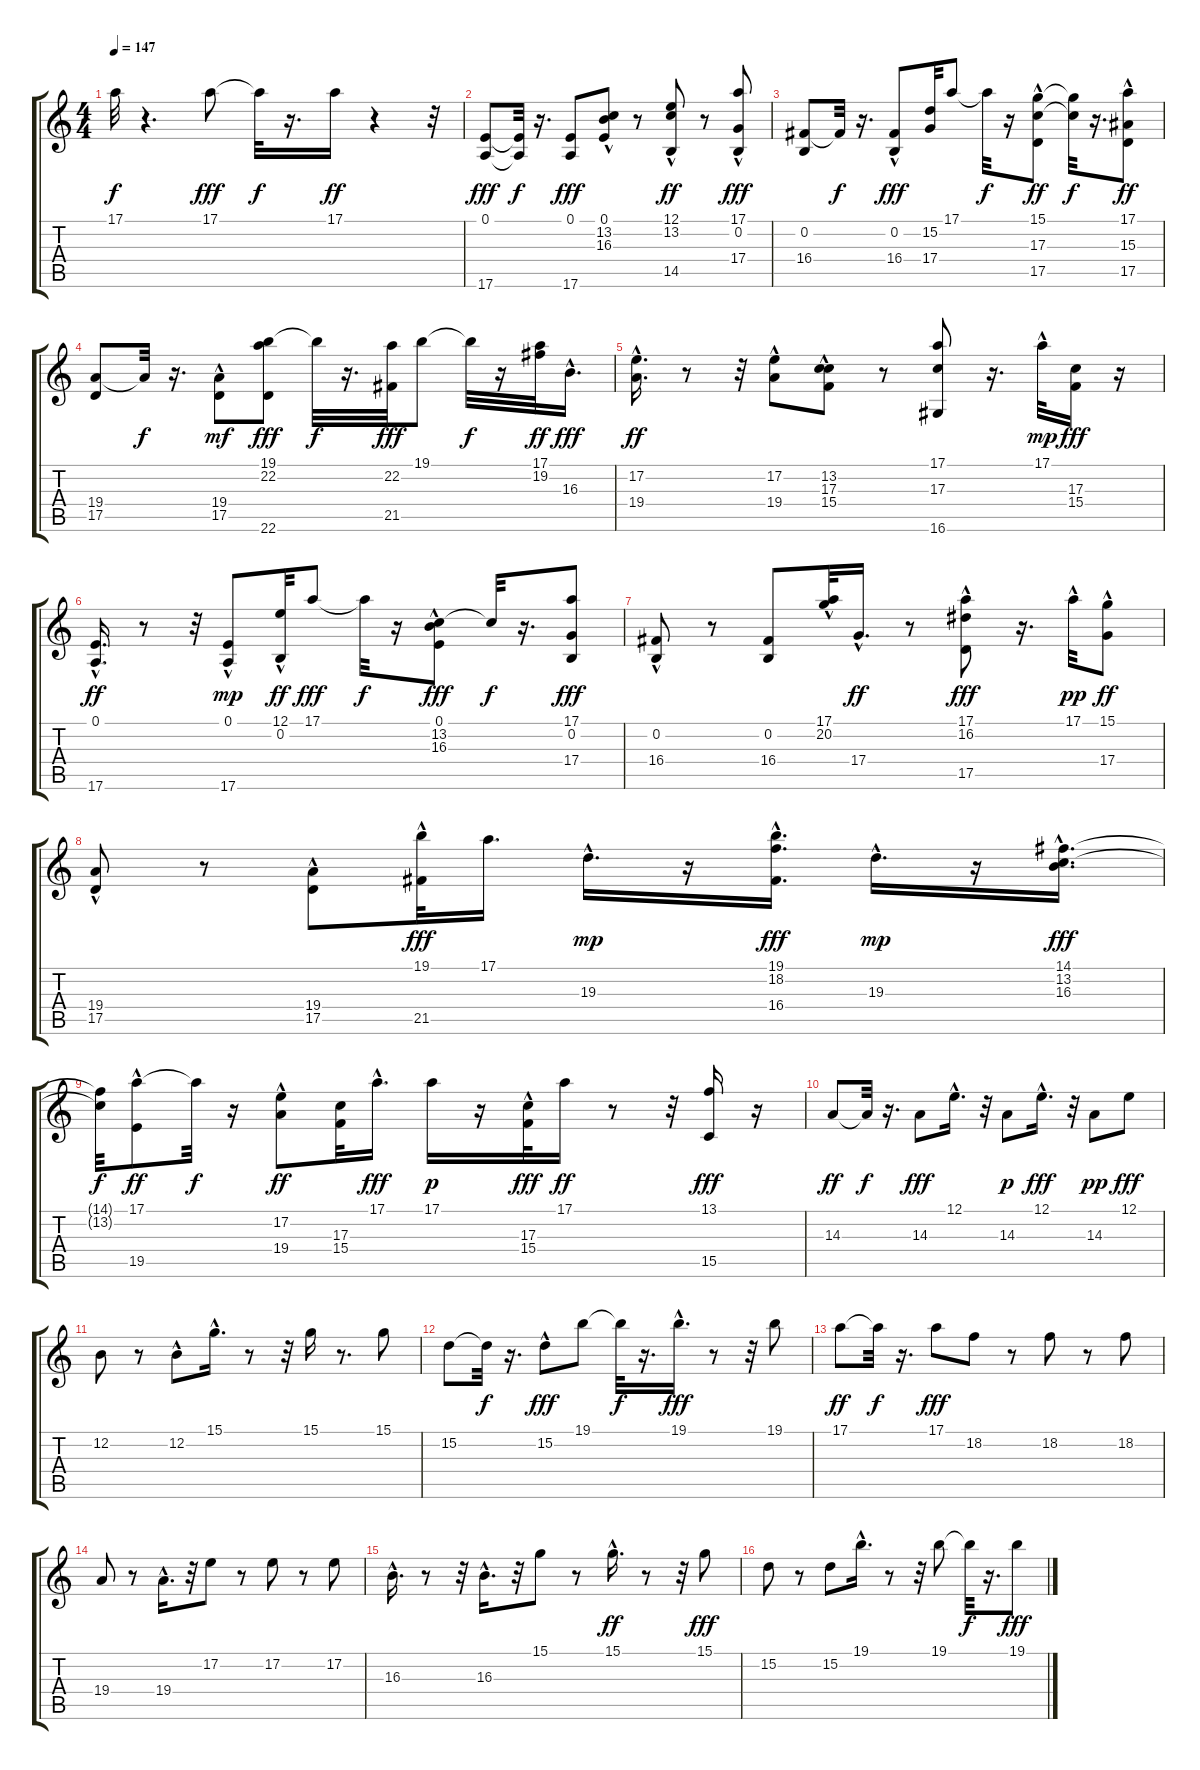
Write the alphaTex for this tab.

\track "" {instrument pizzicatostrings}
\staff {score tabs}
\tuning (E4 B3 G3 D3 A2 E2) {hide}
\ts (4 4)
\tempo 147
\clef g2
\ks c
17.1{t}.32{dy f} r.4{d} 17.1.8{dy fff} 17.1{t}.32{dy f} r.16{d} 17.1.16{dy ff} r.4 r.32 |
(0.1 17.6).8{dy fff} (0.1{t} 17.6{t}).32{dy f} r.16{d} (0.1 17.6).8{dy fff} (0.1 13.2 16.3{hac}).8 r.8 (12.1{hac} 13.2 14.5{hac}).8{dy ff} r.8 (17.1{hac} 0.2 17.4).8{dy fff} |
(0.2 16.4).8 16.4{t}.32{dy f} r.16{d} (0.2{hac} 16.4{hac}).8{dy fff} (15.2 17.4).32 17.1.8 17.1{t}.32{dy f} r.16 (15.1 17.3 17.5{hac}).8{dy ff} (15.1{t} 17.3{t}).32{dy f} r.16{d} (17.1 15.3 17.5{hac}).8{dy ff} |
(19.4 17.5).8 19.4{t}.32{dy f} r.16{d} (19.4 17.5{hac}).8{dy mf} (19.1 22.2 22.6).8{dy fff} 19.1{t}.32{dy f} r.16{d} (22.2 21.5).32{dy fff} 19.1.8 19.1{t}.32{dy f} r.16 (17.1 19.2).32{dy ff} 16.3{hac}.16{d dy fff} |
(17.2{hac} 19.4{hac}).16{d dy ff} r.8 r.32 (17.2 19.4{hac}).8 (13.2 17.3 15.4{hac}).8 r.8 (17.1 17.3 16.6).8 r.16{d} 17.1{hac}.32{dy mp} (17.3 15.4).16{dy fff} r.16 |
(0.1{hac} 17.6{hac}).16{d dy ff} r.8 r.32 (0.1 17.6{hac}).8{dy mp} (12.1{hac} 0.2{hac}).32{dy ff} 17.1.8{dy fff} 17.1{t}.32{dy f} r.16 (0.1{hac} 13.2 16.3).8{dy fff} 13.2{t}.32{dy f} r.16{d} (17.1 0.2 17.4).8{dy fff} |
(0.2{hac} 16.4).8 r.8 (0.2 16.4).8 (17.1 20.2{hac}).32 17.4{hac}.16{d dy ff} r.8 (17.1 16.2{hac} 17.5).8{dy fff} r.16{d} 17.1{hac}.32{dy pp} (15.1{hac} 17.4).8{dy ff} |
(19.4 17.5{hac}).8 r.8 (19.4 17.5{hac}).8 (19.1{hac} 21.5{hac}).32{dy fff} 17.1.16{d} 19.3{hac}.16{d dy mp} r.16 (19.1{hac} 18.2 16.4{hac}).16{d dy fff} 19.3{hac}.16{d dy mp} r.16 (14.1{hac} 13.2{hac} 16.3).16{d dy fff} |
(14.1{t} 13.2{t}).32{dy f} (17.1 19.5{hac}).8{dy ff} 17.1{t}.32{dy f} r.16 (17.2 19.4{hac}).8{dy ff} (17.3 15.4).32 17.1{hac}.16{d dy fff} 17.1.16{dy p} r.16 (17.3{hac} 15.4{hac}).32{dy fff} 17.1.16{dy ff} r.8 r.32 (13.1 15.5).16{dy fff} r.16 |
14.3.8{dy ff} 14.3{t}.32{dy f} r.16{d} 14.3.8{dy fff} 12.1{hac}.16{d} r.32 14.3.8{dy p} 12.1{hac}.16{d dy fff} r.32 14.3.8{dy pp} 12.1.8{dy fff} |
12.2.8 r.8 12.2{hac}.8 15.1{hac}.16{d} r.8 r.32 15.1.16 r.8{d} 15.1.8 |
15.2.8 15.2{t}.32{dy f} r.16{d} 15.2{hac}.8{dy fff} 19.1.8 19.1{t}.32{dy f} r.16{d} 19.1{hac}.16{d dy fff} r.8 r.32 19.1.8 |
17.1.8{dy ff} 17.1{t}.32{dy f} r.16{d} 17.1.8{dy fff} 18.2.8 r.8 18.2.8 r.8 18.2.8 |
19.4.8 r.8 19.4{hac}.16{d} r.32 17.2.8 r.8 17.2.8 r.8 17.2.8 |
16.3{hac}.16{d} r.8 r.32 16.3{hac}.16{d} r.32 15.1.8 r.8 15.1{hac}.16{d dy ff} r.8 r.32 15.1.8{dy fff} |
15.2.8 r.8 15.2.8 19.1{hac}.16{d} r.8 r.32 19.1.8 19.1{t}.32{dy f} r.16{d} 19.1.8{dy fff}
